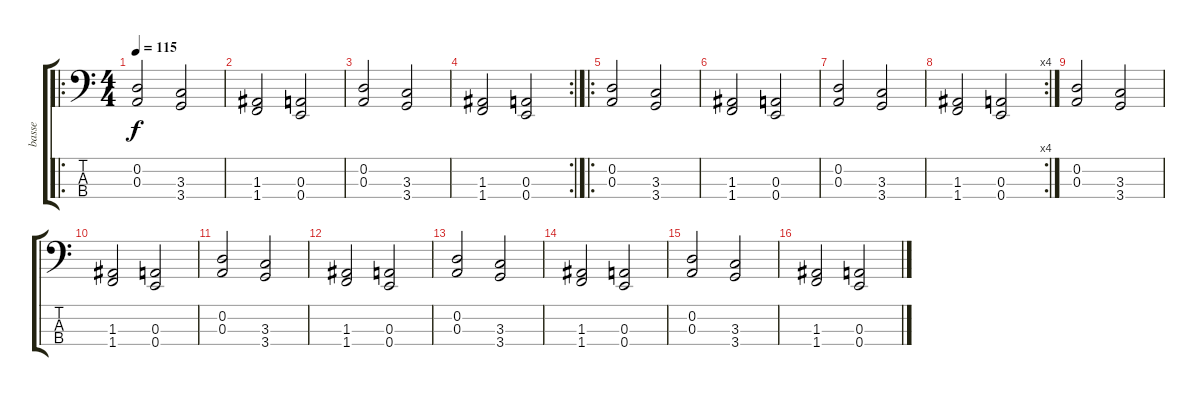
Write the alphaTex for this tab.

\track ("basse" "basse") {instrument electricbassfinger}
\staff {score tabs}
\tuning (G2 D2 A1 E1) {hide}
\ro
\ts (4 4)
\tempo 115
\clef f4
\ks c
(0.2 0.3).2{dy f} (3.3 3.4).2 |
(1.3 1.4).2 (0.3 0.4).2 |
(0.2 0.3).2 (3.3 3.4).2 |
\rc 2
(1.3 1.4).2 (0.3 0.4).2 |
\ro
(0.2 0.3).2 (3.3 3.4).2 |
(1.3 1.4).2 (0.3 0.4).2 |
(0.2 0.3).2 (3.3 3.4).2 |
\rc 4
(1.3 1.4).2 (0.3 0.4).2 |
(0.2 0.3).2 (3.3 3.4).2 |
(1.3 1.4).2 (0.3 0.4).2 |
(0.2 0.3).2 (3.3 3.4).2 |
(1.3 1.4).2 (0.3 0.4).2 |
(0.2 0.3).2 (3.3 3.4).2 |
(1.3 1.4).2 (0.3 0.4).2 |
(0.2 0.3).2 (3.3 3.4).2 |
(1.3 1.4).2 (0.3 0.4).2
